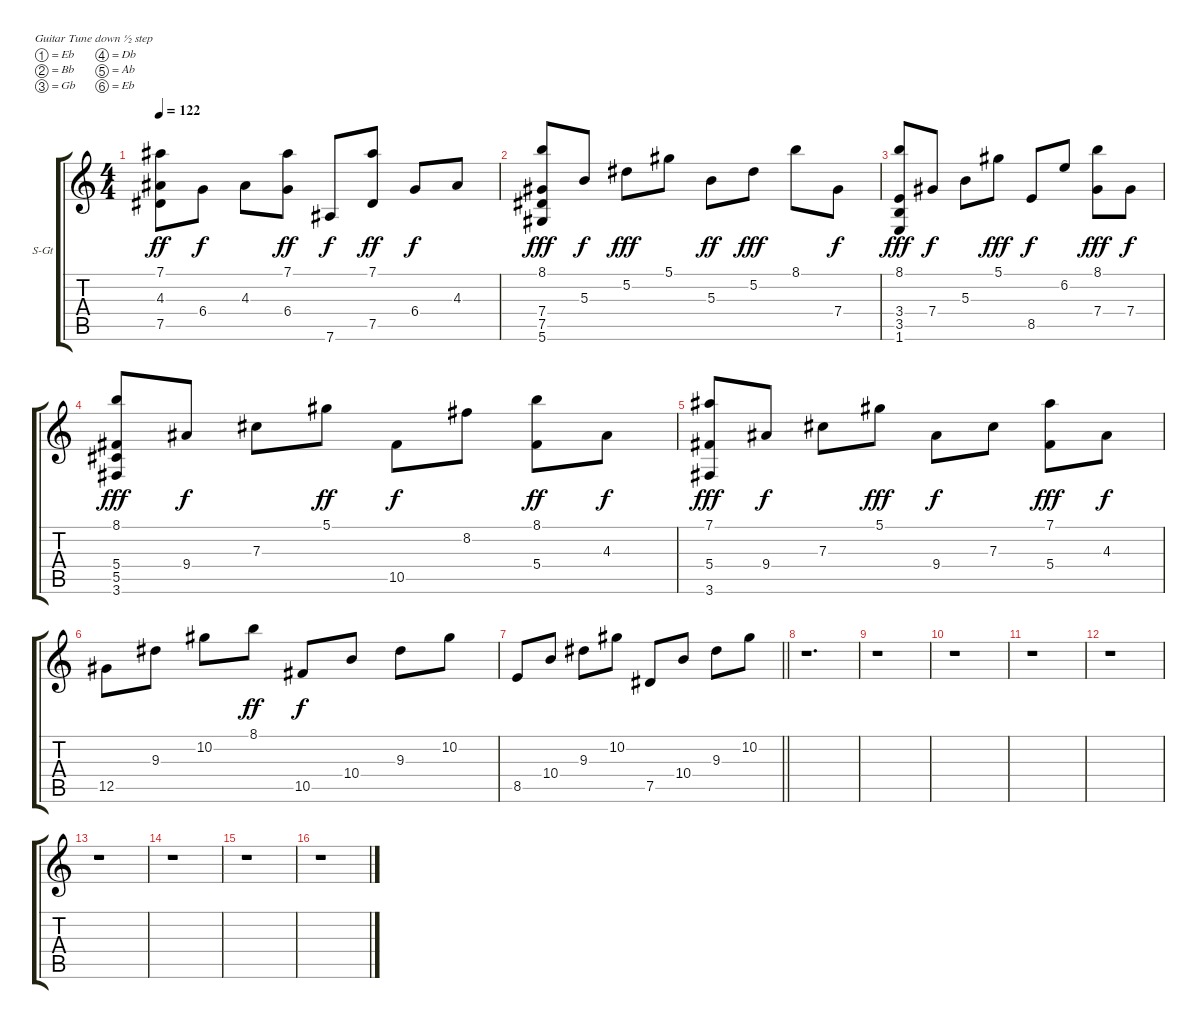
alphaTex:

\bracketExtendMode groupsimilarinstruments
\firstSystemTrackNameOrientation horizontal
\otherSystemsTrackNameOrientation horizontal
\track ("Piano" "S-Gt") {instrument acousticgrandpiano}
\staff {score tabs}
\tuning (Eb4 Bb3 Gb3 Db3 Ab2 Eb2)
\displaytranspose 12
\ts (4 4)
\tempo 122
\clef g2
\ks c
(7.1 4.3 7.5).8{dy ff} 6.4.8{dy f} 4.3.8 (7.1 6.4).8{dy ff} 7.6.8{dy f} (7.1 7.5).8{dy ff} 6.4.8{dy f} 4.3.8 |
(8.1 7.4 7.5 5.6).8{dy fff} 5.3.8{dy f} 5.2.8{dy fff} 5.1.8 5.3.8{dy ff} 5.2.8{dy fff} 8.1.8 7.4.8{dy f} |
(8.1 3.4 3.5 1.6).8{dy fff} 7.4.8{dy f} 5.3.8 5.1.8{dy fff} 8.5.8{dy f} 6.2.8 (8.1 7.4).8{dy fff} 7.4.8{dy f} |
(8.1 5.4 5.5 3.6).8{dy fff} 9.4.8{dy f} 7.3.8 5.1.8{dy ff} 10.5.8{dy f} 8.2.8 (8.1 5.4).8{dy ff} 4.3.8{dy f} |
(7.1 5.4 3.6).8{dy fff} 9.4.8{dy f} 7.3.8 5.1.8{dy fff} 9.4.8{dy f} 7.3.8 (7.1 5.4).8{dy fff} 4.3.8{dy f} |
12.5.8 9.3.8 10.2.8 8.1.8{dy ff} 10.5.8{dy f} 10.4.8 9.3.8 10.2.8 |
\barLineRight lightlight
8.5.8 10.4.8 9.3.8 10.2.8 7.5.8 10.4.8 9.3.8 10.2.8 |
r.1{d} |
r.1 |
r.1 |
r.1 |
r.1 |
r.1 |
r.1 |
r.1 |
r.1
